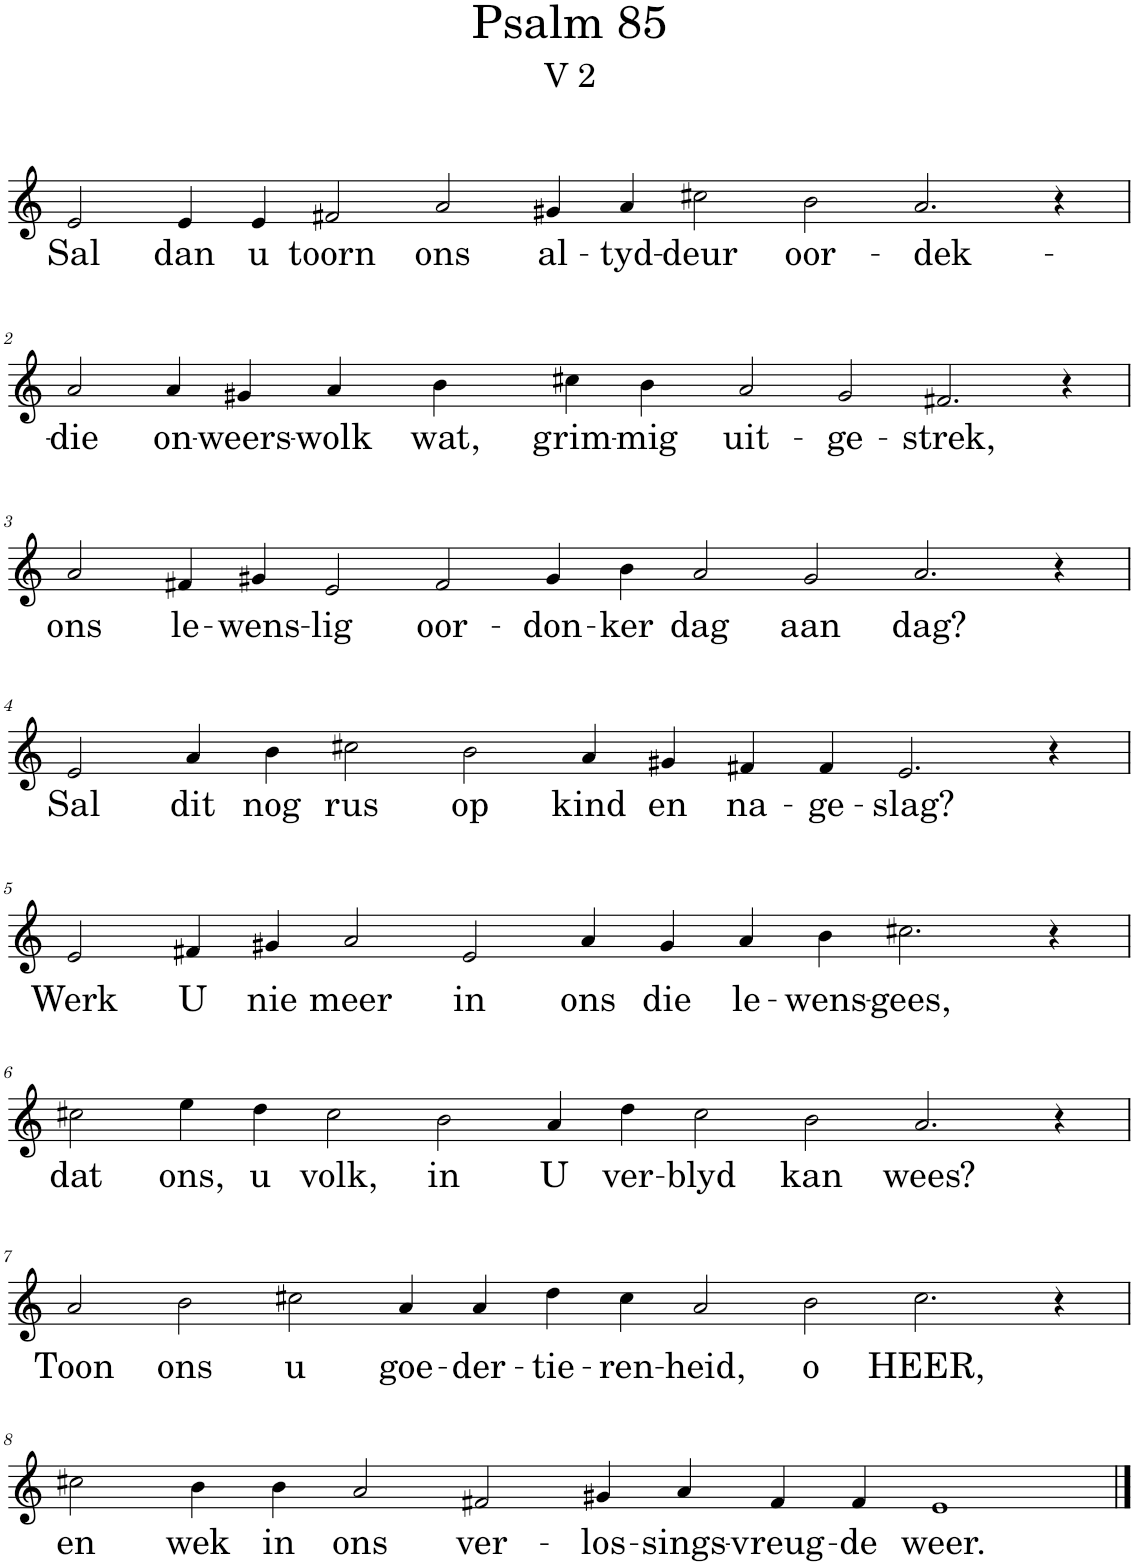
**kern	**text
*part1	*part1
*staff1	*staff1
*I"Pipe Organ	*
*I'Org.	*
*clefG2	*
*k[]	*
*M18/4	*
=1	=1
!	!LO:LY:b
2e/	Sal
!	!LO:LY:b
4e/	dan
!	!LO:LY:b
4e/	u
!	!LO:LY:b
2f#X/	toorn
!	!LO:LY:b
2a/	ons
!	!LO:LY:b
4g#X/	al-
!	!LO:LY:b
4a/	-tyd-
!	!LO:LY:b
2cc#X\	-deur
!	!LO:LY:b
2b\	oor-
!	!LO:LY:b
2.a/	-dek-
4r	.
!!LO:LB:g=z
=2	=2
*M16/4	*
!	!LO:LY:b
2a/	-die
!	!LO:LY:b
4a/	on-
!	!LO:LY:b
4g#X/	-weers-
!	!LO:LY:b
4a/	-wolk
!	!LO:LY:b
4b\	wat,
!	!LO:LY:b
4cc#X\	grim-
!	!LO:LY:b
4b\	-mig
!	!LO:LY:b
2a/	uit-
!	!LO:LY:b
2g#/	-ge-
!	!LO:LY:b
2.f#X/	-strek,
4r	.
!!LO:LB:g=z
=3	=3
*M18/4	*
!	!LO:LY:b
2a/	ons
!	!LO:LY:b
4f#X/	le-
!	!LO:LY:b
4g#X/	-wens-
!	!LO:LY:b
2e/	-lig
!	!LO:LY:b
2f#/	oor-
!	!LO:LY:b
4g#/	-don-
!	!LO:LY:b
4b\	-ker
!	!LO:LY:b
2a/	dag
!	!LO:LY:b
2g#/	aan
!	!LO:LY:b
2.a/	dag?
4r	.
!!LO:LB:g=z
=4	=4
*M16/4	*
!	!LO:LY:b
2e/	Sal
!	!LO:LY:b
4a/	dit
!	!LO:LY:b
4b\	nog
!	!LO:LY:b
2cc#X\	rus
!	!LO:LY:b
2b\	op
!	!LO:LY:b
4a/	kind
!	!LO:LY:b
4g#X/	en
!	!LO:LY:b
4f#X/	na-
!	!LO:LY:b
4f#/	-ge-
!	!LO:LY:b
2.e/	-slag?
4r	.
!!LO:LB:g=z
=5	=5
!	!LO:LY:b
2e/	Werk
!	!LO:LY:b
4f#X/	U
!	!LO:LY:b
4g#X/	nie
!	!LO:LY:b
2a/	meer
!	!LO:LY:b
2e/	in
!	!LO:LY:b
4a/	ons
!	!LO:LY:b
4g#/	die
!	!LO:LY:b
4a/	le-
!	!LO:LY:b
4b\	-wens-
!	!LO:LY:b
2.cc#X\	-gees,
4r	.
!!LO:LB:g=z
=6	=6
*M18/4	*
!	!LO:LY:b
2cc#X\	dat
!	!LO:LY:b
4ee\	ons,
!	!LO:LY:b
4dd\	u
!	!LO:LY:b
2cc#\	volk,
!	!LO:LY:b
2b\	in
!	!LO:LY:b
4a/	U
!	!LO:LY:b
4dd\	ver-
!	!LO:LY:b
2cc#\	-blyd
!	!LO:LY:b
2b\	kan
!	!LO:LY:b
2.a/	wees?
4r	.
!!LO:LB:g=z
=7	=7
!	!LO:LY:b
2a/	Toon
!	!LO:LY:b
2b\	ons
!	!LO:LY:b
2cc#X\	u
!	!LO:LY:b
4a/	goe-
!	!LO:LY:b
4a/	-der-
!	!LO:LY:b
4dd\	-tie-
!	!LO:LY:b
4cc#\	-ren-
!	!LO:LY:b
2a/	-heid,
!	!LO:LY:b
2b\	o
!	!LO:LY:b
2.cc#\	HEER,
4r	.
!!LO:LB:g=z
=8	=8
*M16/4	*
!	!LO:LY:b
2cc#X\	en
!	!LO:LY:b
4b\	wek
!	!LO:LY:b
4b\	in
!	!LO:LY:b
2a/	ons
!	!LO:LY:b
2f#X/	ver-
!	!LO:LY:b
4g#X/	-los-
!	!LO:LY:b
4a/	-sings-
!	!LO:LY:b
4f#/	-vreug-
!	!LO:LY:b
4f#/	-de
!	!LO:LY:b
1e	weer.
==	==
*-	*-
